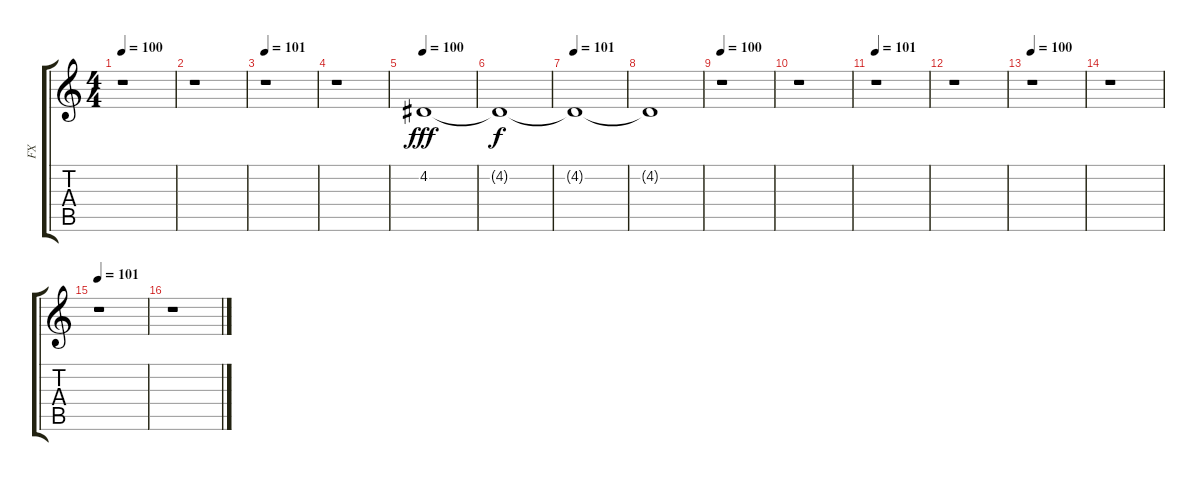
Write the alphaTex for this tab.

\track ("FX" "FX") {instrument fx8scifi}
\staff {score tabs}
\tuning (E4 B3 G3 D3 A2 E2) {hide}
\ts (4 4)
\tempo 100
\clef g2
\ks c
r.1{dy f} |
r.1 |
\tempo 101
r.1 |
r.1 |
\tempo 100
4.2.1{dy fff volume 5} |
4.2{t}.1{dy f} |
\tempo 101
4.2{t}.1 |
4.2{t}.1 |
\tempo 100
r.1 |
r.1 |
\tempo 101
r.1 |
r.1 |
\tempo 100
r.1 |
r.1 |
\tempo 101
r.1 |
r.1
